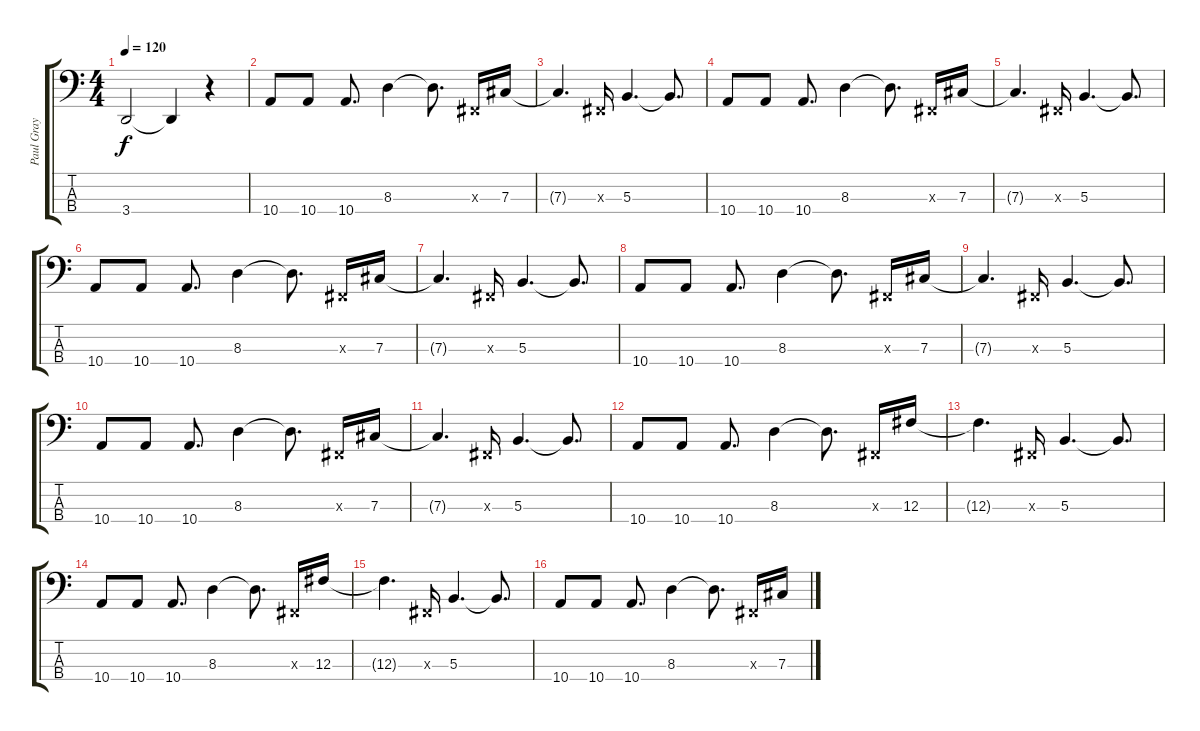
\track ("Paul Gray        #2" "Paul Gray ") {instrument electricbassfinger}
\staff {score tabs}
\tuning (E2 B1 Gb1 B0) {hide}
\ts (4 4)
\tempo 120
\clef f4
\ks c
3.4{t}.2{dy f} 3.4{t}.4 r.4 |
10.4.8 10.4.8 10.4.8{d} 8.3.4 8.3{t}.8{d} 0.3{x}.16 7.3.16 |
7.3{t}.4{d} 0.3{x}.16 5.3.4{d} 5.3{t}.8{d} |
10.4.8 10.4.8 10.4.8{d} 8.3.4 8.3{t}.8{d} 0.3{x}.16 7.3.16 |
7.3{t}.4{d} 0.3{x}.16 5.3.4{d} 5.3{t}.8{d} |
10.4.8 10.4.8 10.4.8{d} 8.3.4 8.3{t}.8{d} 0.3{x}.16 7.3.16 |
7.3{t}.4{d} 0.3{x}.16 5.3.4{d} 5.3{t}.8{d} |
10.4.8 10.4.8 10.4.8{d} 8.3.4 8.3{t}.8{d} 0.3{x}.16 7.3.16 |
7.3{t}.4{d} 0.3{x}.16 5.3.4{d} 5.3{t}.8{d} |
10.4.8 10.4.8 10.4.8{d} 8.3.4 8.3{t}.8{d} 0.3{x}.16 7.3.16 |
7.3{t}.4{d} 0.3{x}.16 5.3.4{d} 5.3{t}.8{d} |
10.4.8 10.4.8 10.4.8{d} 8.3.4 8.3{t}.8{d} 0.3{x}.16 12.3.16 |
12.3{t}.4{d} 0.3{x}.16 5.3.4{d} 5.3{t}.8{d} |
10.4.8 10.4.8 10.4.8{d} 8.3.4 8.3{t}.8{d} 0.3{x}.16 12.3.16 |
12.3{t}.4{d} 0.3{x}.16 5.3.4{d} 5.3{t}.8{d} |
10.4.8 10.4.8 10.4.8{d} 8.3.4 8.3{t}.8{d} 0.3{x}.16 7.3.16
